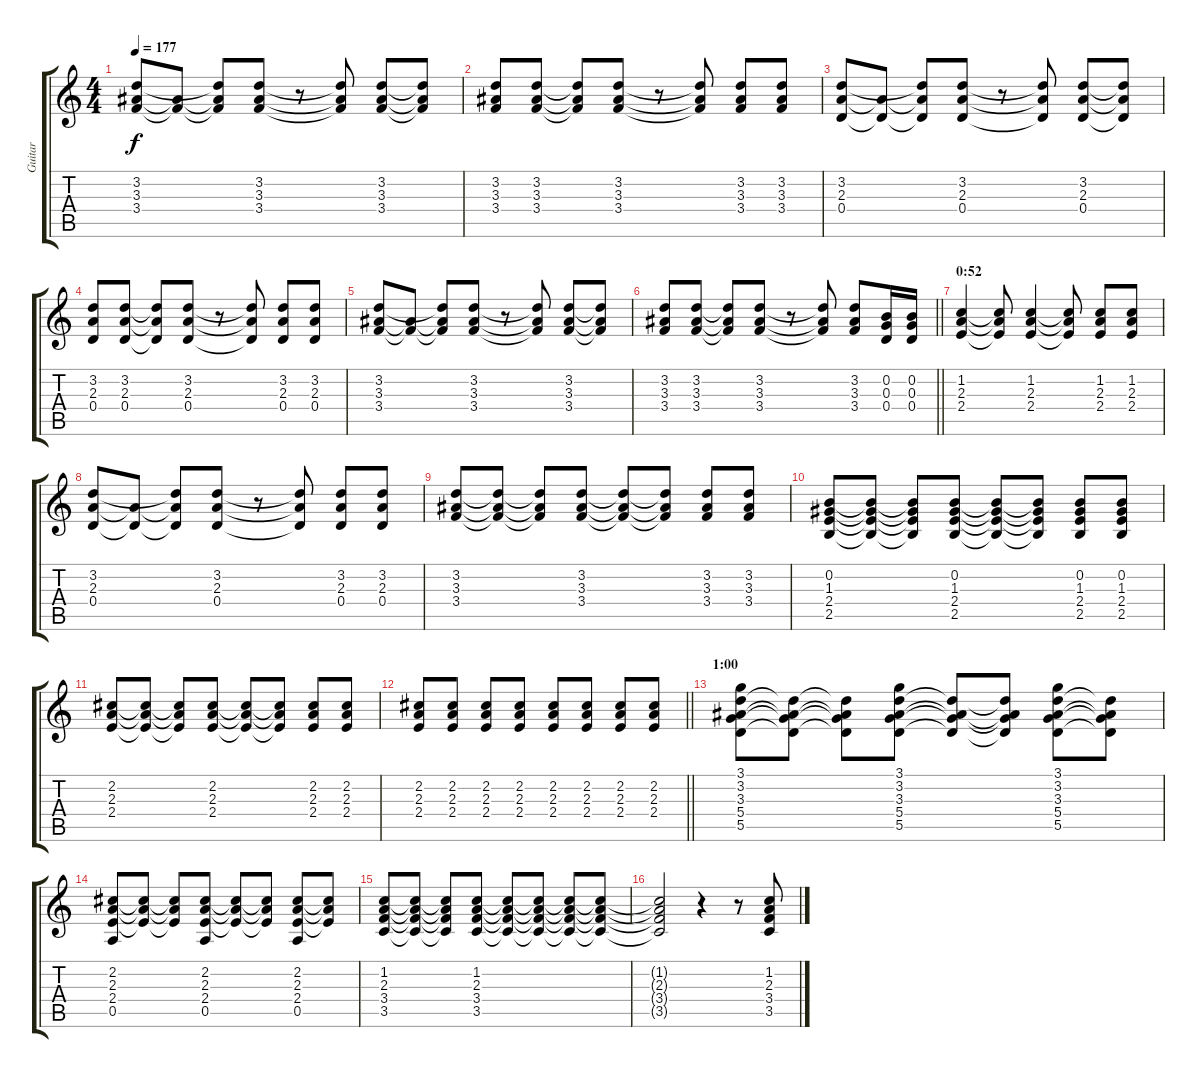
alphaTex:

\track ("Guitar" "Guitar") {instrument electricguitarclean}
\staff {score tabs}
\tuning (E4 B3 G3 D3 A2 E2) {hide}
\ts (4 4)
\tempo 177
\clef g2
\ks c
(3.2 3.3 3.4).8{dy f} (3.3{t} 3.4{t}).8 (3.2{t} 3.3{t} 3.4{t}).8 (3.2 3.3 3.4).8 r.8 (3.2{t} 3.3{t} 3.4{t}).8 (3.2 3.3 3.4).8 (3.2{t} 3.3{t} 3.4{t}).8 |
(3.2 3.3 3.4).8 (3.2 3.3 3.4).8 (3.2{t} 3.3{t} 3.4{t}).8 (3.2 3.3 3.4).8 r.8 (3.2{t} 3.3{t} 3.4{t}).8 (3.2 3.3 3.4).8 (3.2 3.3 3.4).8 |
(3.2 2.3 0.4).8 (2.3{t} 0.4{t}).8 (3.2{t} 2.3{t} 0.4{t}).8 (3.2 2.3 0.4).8 r.8 (3.2{t} 2.3{t} 0.4{t}).8 (3.2 2.3 0.4).8 (3.2{t} 2.3{t} 0.4{t}).8 |
(3.2 2.3 0.4).8 (3.2 2.3 0.4).8 (3.2{t} 2.3{t} 0.4{t}).8 (3.2 2.3 0.4).8 r.8 (3.2{t} 2.3{t} 0.4{t}).8 (3.2 2.3 0.4).8 (3.2 2.3 0.4).8 |
(3.2 3.3 3.4).8 (3.3{t} 3.4{t}).8 (3.2{t} 3.3{t} 3.4{t}).8 (3.2 3.3 3.4).8 r.8 (3.2{t} 3.3{t} 3.4{t}).8 (3.2 3.3 3.4).8 (3.2{t} 3.3{t} 3.4{t}).8 |
\barLineRight lightlight
(3.2 3.3 3.4).8 (3.2 3.3 3.4).8 (3.2{t} 3.3{t} 3.4{t}).8 (3.2 3.3 3.4).8 r.8 (3.2{t} 3.3{t} 3.4{t}).8 (3.2 3.3 3.4).8 (0.2 0.3 0.4).16 (0.2 0.3 0.4).16 |
\section ("" "0:52")
(1.2 2.3 2.4).4 (1.2{t} 2.3{t} 2.4{t}).8 (1.2 2.3 2.4).4 (1.2{t} 2.3{t} 2.4{t}).8 (1.2 2.3 2.4).8 (1.2 2.3 2.4).8 |
(3.2 2.3 0.4).8 (2.3{t} 0.4{t}).8 (3.2{t} 2.3{t} 0.4{t}).8 (3.2 2.3 0.4).8 r.8 (3.2{t} 2.3{t} 0.4{t}).8 (3.2 2.3 0.4).8 (3.2 2.3 0.4).8 |
(3.2 3.3 3.4).8 (3.2{t} 3.3{t} 3.4{t}).8 (3.2{t} 3.3{t} 3.4{t}).8 (3.2 3.3 3.4).8 (3.2{t} 3.3{t} 3.4{t}).8 (3.2{t} 3.3{t} 3.4{t}).8 (3.2 3.3 3.4).8 (3.2 3.3 3.4).8 |
(0.2 1.3 2.4 2.5).8 (0.2{t} 1.3{t} 2.4{t} 2.5{t}).8 (0.2{t} 1.3{t} 2.4{t} 2.5{t}).8 (0.2 1.3 2.4 2.5).8 (0.2{t} 1.3{t} 2.4{t} 2.5{t}).8 (0.2{t} 1.3{t} 2.4{t} 2.5{t}).8 (0.2 1.3 2.4 2.5).8 (0.2 1.3 2.4 2.5).8 |
(2.2 2.3 2.4).8 (2.2{t} 2.3{t} 2.4{t}).8 (2.2{t} 2.3{t} 2.4{t}).8 (2.2 2.3 2.4).8 (2.2{t} 2.3{t} 2.4{t}).8 (2.2{t} 2.3{t} 2.4{t}).8 (2.2 2.3 2.4).8 (2.2 2.3 2.4).8 |
\barLineRight lightlight
(2.2 2.3 2.4).8 (2.2 2.3 2.4).8 (2.2 2.3 2.4).8 (2.2 2.3 2.4).8 (2.2 2.3 2.4).8 (2.2 2.3 2.4).8 (2.2 2.3 2.4).8 (2.2 2.3 2.4).8 |
\section ("" "1:00")
(3.1 3.2 3.3 5.4 5.5).8 (3.2{t} 3.3{t} 5.4{t} 5.5{t}).8 (3.2{t} 3.3{t} 5.4{t} 5.5{t}).8 (3.1 3.2 3.3 5.4 5.5).8 (3.2{t} 3.3{t} 5.4{t} 5.5{t}).8 (3.2{t} 3.3{t} 5.4{t} 5.5{t}).8 (3.1 3.2 3.3 5.4 5.5).8 (3.2{t} 3.3{t} 5.4{t} 5.5{t}).8 |
(2.2 2.3 2.4 0.5).8 (2.2{t} 2.3{t} 2.4{t}).8 (2.2{t} 2.3{t} 2.4{t}).8 (2.2 2.3 2.4 0.5).8 (2.2{t} 2.3{t} 2.4{t}).8 (2.2{t} 2.3{t} 2.4{t}).8 (2.2 2.3 2.4 0.5).8 (2.2{t} 2.3{t} 2.4{t}).8 |
(1.2 2.3 3.4 3.5).8 (1.2{t} 2.3{t} 3.4{t} 3.5{t}).8 (1.2{t} 2.3{t} 3.4{t} 3.5{t}).8 (1.2 2.3 3.4 3.5).8 (1.2{t} 2.3{t} 3.4{t} 3.5{t}).8 (1.2{t} 2.3{t} 3.4{t} 3.5{t}).8 (1.2{t} 2.3{t} 3.4{t} 3.5{t}).8 (1.2{t} 2.3{t} 3.4{t} 3.5{t}).8 |
(1.2{t} 2.3{t} 3.4{t} 3.5{t}).2 r.4 r.8 (1.2 2.3 3.4 3.5).8
